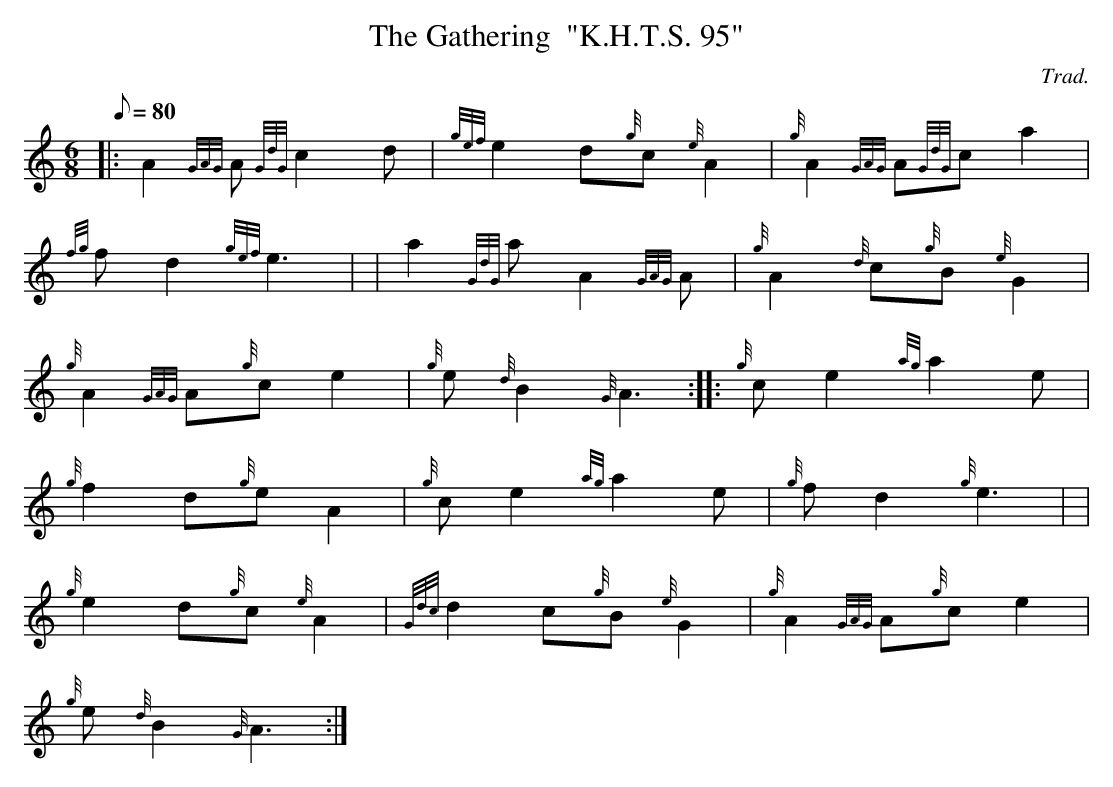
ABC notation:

X:1
T:The Gathering  "K.H.T.S. 95"
M:6/8
L:1/8
Q:80
C:Trad.
K:HP
|: A2{GAG}A{GdG}c2d | \
{gef}e2d{g}c{e}A2 | \
{g}A2{GAG}A{GdG}ca2 |
{fg}fd2{gef}e3 | | \
a2{GdG}aA2{GAG}A | \
{g}A2{d}c{g}B{e}G2 |
{g}A2{GAG}A{g}ce2 | \
{g}e{d}B2{G}A3 :: \
{g}ce2{ag}a2e |
{g}f2d{g}eA2 | \
{g}ce2{ag}a2e | \
{g}fd2{g}e3| |
{g}e2d{g}c{e}A2 | \
{Gdc}d2c{g}B{e}G2 | \
{g}A2{GAG}A{g}ce2 |
{g}e{d}B2{G}A3 :|
